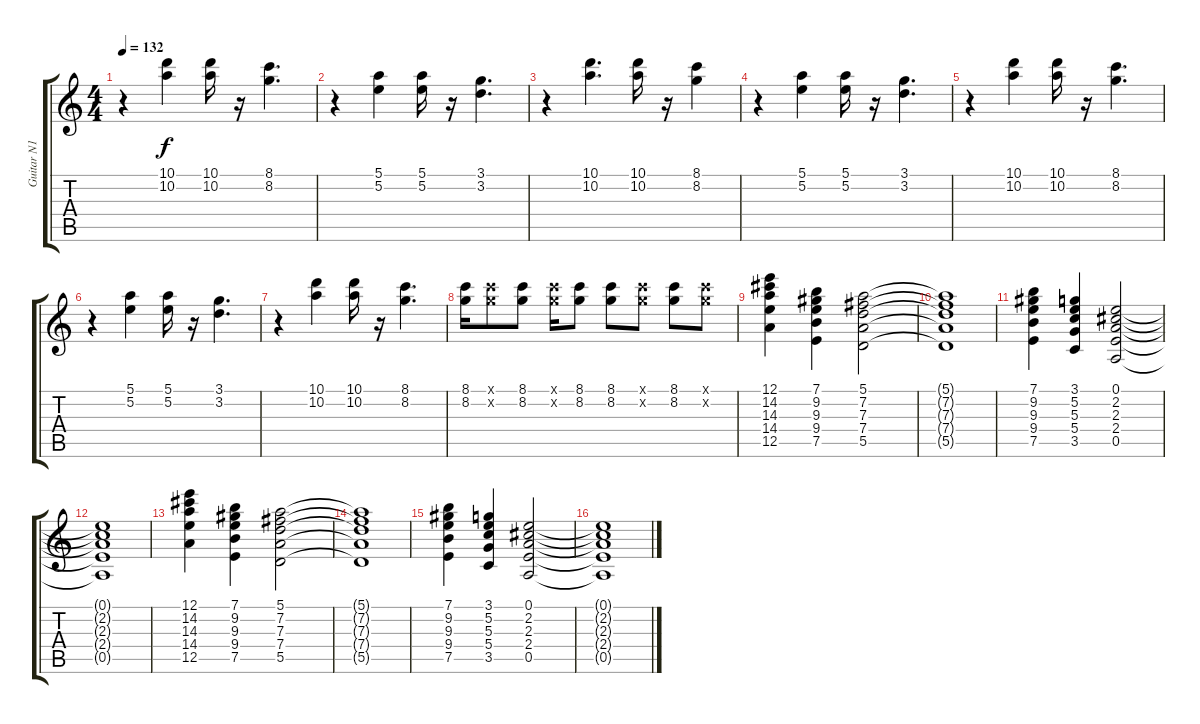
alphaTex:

\track ("Guitar N1" "Guitar N1") {instrument electricguitarjazz}
\staff {score tabs}
\tuning (E4 B3 G3 D3 A2 E2) {hide}
\ts (4 4)
\tempo 132
\clef g2
\ks c
r.4{dy f} (10.1 10.2).4 (10.1 10.2).16 r.16 (8.1 8.2).4{d} |
r.4 (5.1 5.2).4 (5.1 5.2).16 r.16 (3.1 3.2).4{d} |
r.4 (10.1 10.2).4{d} (10.1 10.2).16 r.16 (8.1 8.2).4 |
r.4 (5.1 5.2).4 (5.1 5.2).16 r.16 (3.1 3.2).4{d} |
r.4 (10.1 10.2).4 (10.1 10.2).16 r.16 (8.1 8.2).4{d} |
r.4 (5.1 5.2).4 (5.1 5.2).16 r.16 (3.1 3.2).4{d} |
r.4 (10.1 10.2).4 (10.1 10.2).16 r.16 (8.1 8.2).4{d} |
(8.1 8.2).16 (8.1{x} 8.2{x}).8 (8.1 8.2).8 (8.1{x} 8.2{x}).16 (8.1 8.2).8 (8.1 8.2).8 (8.1{x} 8.2{x}).8 (8.1 8.2).8 (8.1{x} 8.2{x}).8 |
(12.1 14.2 14.3 14.4 12.5).4{instrument distortionguitar} (7.1 9.2 9.3 9.4 7.5).4 (5.1 7.2 7.3 7.4 5.5).2 |
(5.1{t} 7.2{t} 7.3{t} 7.4{t} 5.5{t}).1 |
(7.1 9.2 9.3 9.4 7.5).4 (3.1 5.2 5.3 5.4 3.5).4 (0.1 2.2 2.3 2.4 0.5).2 |
(0.1{t} 2.2{t} 2.3{t} 2.4{t} 0.5{t}).1 |
(12.1 14.2 14.3 14.4 12.5).4 (7.1 9.2 9.3 9.4 7.5).4 (5.1 7.2 7.3 7.4 5.5).2 |
(5.1{t} 7.2{t} 7.3{t} 7.4{t} 5.5{t}).1 |
(7.1 9.2 9.3 9.4 7.5).4 (3.1 5.2 5.3 5.4 3.5).4 (0.1 2.2 2.3 2.4 0.5).2 |
(0.1{t} 2.2{t} 2.3{t} 2.4{t} 0.5{t}).1
